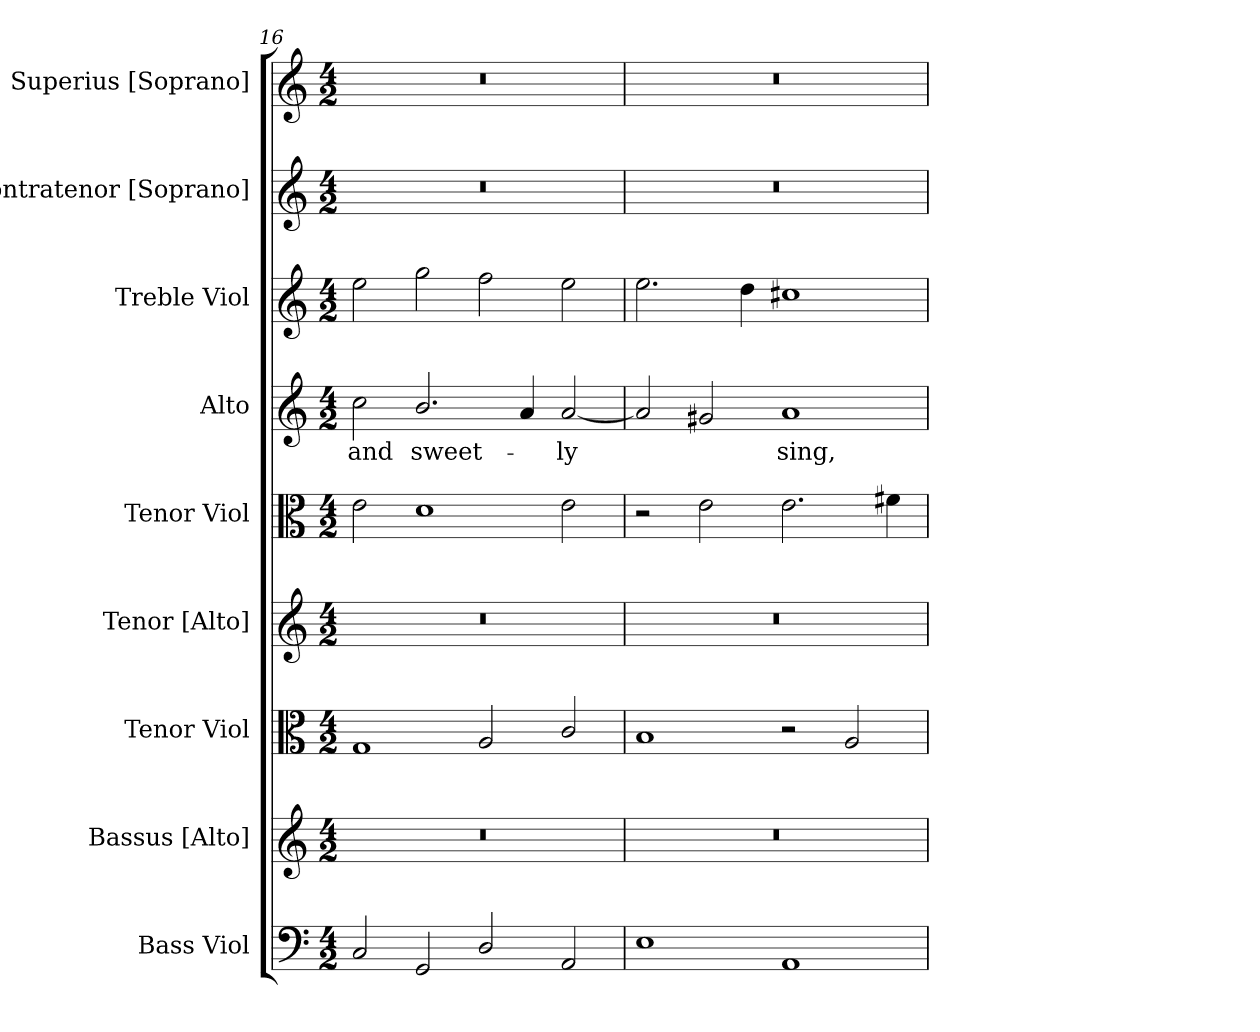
**kern	**kern	**kern	**kern	**kern	**kern	**text	**kern	**kern	**kern
*part9	*part8	*part7	*part6	*part5	*part4	*part4	*part3	*part2	*part1
*staff9	*staff8	*staff7	*staff6	*staff5	*staff4	*staff4	*staff3	*staff2	*staff1
*I"Bass Viol	*I"Bassus [Alto]	*I"Tenor Viol	*I"Tenor [Alto]	*I"Tenor Viol	*I"Alto	*	*I"Treble Viol	*I"Contratenor [Soprano]	*I"Superius [Soprano]
*I'B.V.	*I'Alto	*I'T.V.	*I'Alto	*I'T.V.	*I'A.	*	*I'Tr. V.	*I'Soprano	*I'Soprano
!!LO:PB:g=z
*clefF4	*clefG2	*clefC3	*clefG2	*clefC3	*clefG2	*	*clefG2	*clefG2	*clefG2
*k[]	*k[]	*k[]	*k[]	*k[]	*k[]	*	*k[]	*k[]	*k[]
*C:	*C:	*C:	*C:	*C:	*C:	*	*C:	*C:	*C:
*M4/2	*M4/2	*M4/2	*M4/2	*M4/2	*M4/2	*	*M4/2	*M4/2	*M4/2
=16	=16	=16	=16	=16	=16	=16	=16	=16	=16
!	!LO:N:vis=1	!	!LO:N:vis=1	!	!	!	!	!	!
!	!	!	!	!	!	!LO:LY:b:color=#000000	!	!LO:N:vis=1	!LO:N:vis=1
2Ci/	0r	1Gi	0r	2ei\	2cci\	and	2eei\	0r	0r
!	!	!	!	!	!	!LO:LY:b:color=#000000	!	!	!
2GGi/	.	.	.	1di	2.bi/	sweet-	2ggi\	.	.
2Di/	.	2Ai/	.	.	.	.	2ffi\	.	.
.	.	.	.	.	4ai/	.	.	.	.
!	!	!	!	!	!	!LO:LY:b:color=#000000	!	!	!
2AAi/	.	2ci/	.	2ei\	[2ai/	-ly	2eei\	.	.
=17	=17	=17	=17	=17	=17	=17	=17	=17	=17
!	!LO:N:vis=1	!	!LO:N:vis=1	!	!	!	!	!LO:N:vis=1	!LO:N:vis=1
1Ei	0r	1Bi	0r	2r	2ai/]	.	2.eei\	0r	0r
.	.	.	.	2ei\	2g#Xi/	.	.	.	.
.	.	.	.	.	.	.	4ddi\	.	.
!	!	!	!	!	!	!LO:LY:b:color=#000000	!	!	!
1AAi	.	2r	.	2.ei\	1ai	sing,	1cc#Xi	.	.
.	.	2Ai/	.	.	.	.	.	.	.
.	.	.	.	4f#Xi\	.	.	.	.	.
=	=	=	=	=	=	=	=	=	=
*-	*-	*-	*-	*-	*-	*-	*-	*-	*-
